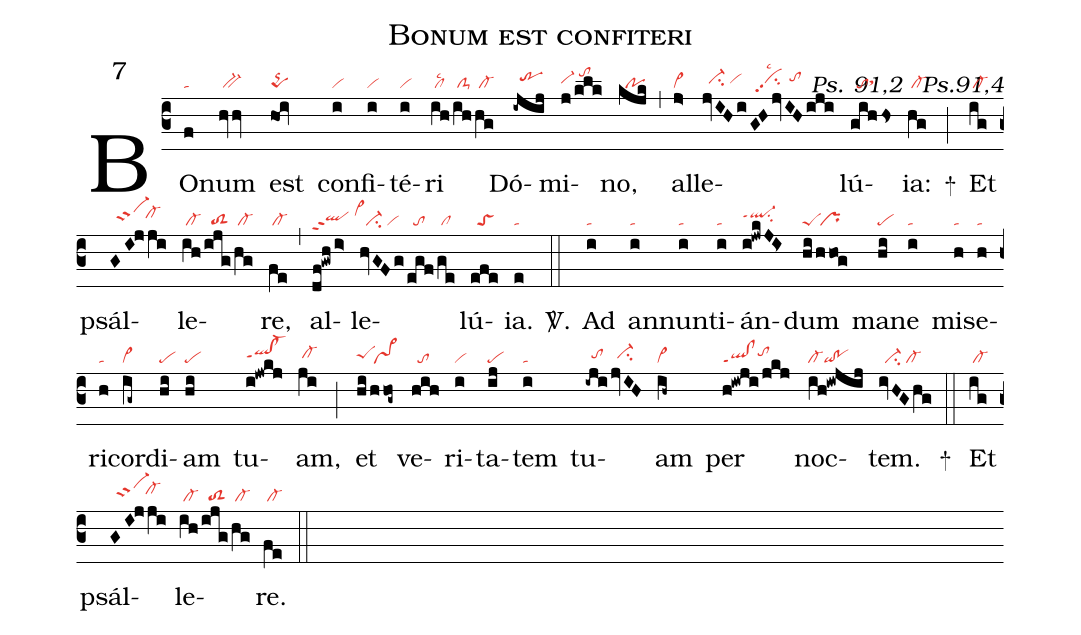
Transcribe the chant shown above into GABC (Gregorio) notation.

name: Bonum est confiteri;
commentary: ꝶ Ps. 91,2 ꝟ Ps.91,4;
mode: 7;
nabc-lines: 1;
%%
(c3)
BO(f|ta)num(hvv|/bv-) est(hoi|pqS) con(i|vi)fi(i|vi)té(i|vi)ri(ih|/cllsc2|/ih|/clS-|/hg|/cl-) Dó(-ijij|//trhi)mi(j/klk|vi-hh/tohk)no,(kjk|//po) (,)
al(j>|cl~)le(jvIHi|//ci-hh/vihh|GHjvIHiji|//vihhpp2su2lsc2//tohi)lú(gihhs|//tosthh)ia:(hg|/cl-) +(;)
Et(ig|/cl-) psál(GI!jji|//vi-hhppt2`cl-hi)le(ih|/cl-|/ijg|//toS2|/hg|/cl-)re,(fe|/cl-) (,)
al(df!gwh/i>|qlhhppt2/vi>hj)le(hvGFg|//ci-/vi|/egf|//to|/ge|/cl)lú(efe|//toS)ia.(e|ta) <sp>V/</sp>.(::)
Ad(i|ta) an(i|ta)nun(i|ta)ti(i|ta)án(i!jwkJI>|ql-hippt1su2)dum(hi|peS|/hhog|/pr) ma(hi|pe)ne(i|ta) mi(h|ta)se(h|ta)ri(h|ta)cor(ig~|cl~)di(hi|pe)am(hi|pe) tu(i!jwkj|qlhh!cl-hhppt1)am,(ji|/cl-hh) (;)
et(hi|peShh|/hhog~|/pr~) ve(hih|//to)ri(i|vi)ta(ij|pe)tem(i|ta) tu(-iji|//tohh|jvIH|//ci-hh)am(ih~|cl~) per(h!iwji/jkj|ql!clppt1tohi) noc(ih!iwjij|cl-qi!po)tem.(ivHGhg|//ci-/cl-) +(::)
Et(ig|/cl-) psál(GI!jji|//vi-hhppt2`cl-hi)le(ih|/cl-|/ijg|//toS2|/hg|/cl-)re.(fe|/cl-) (::)
